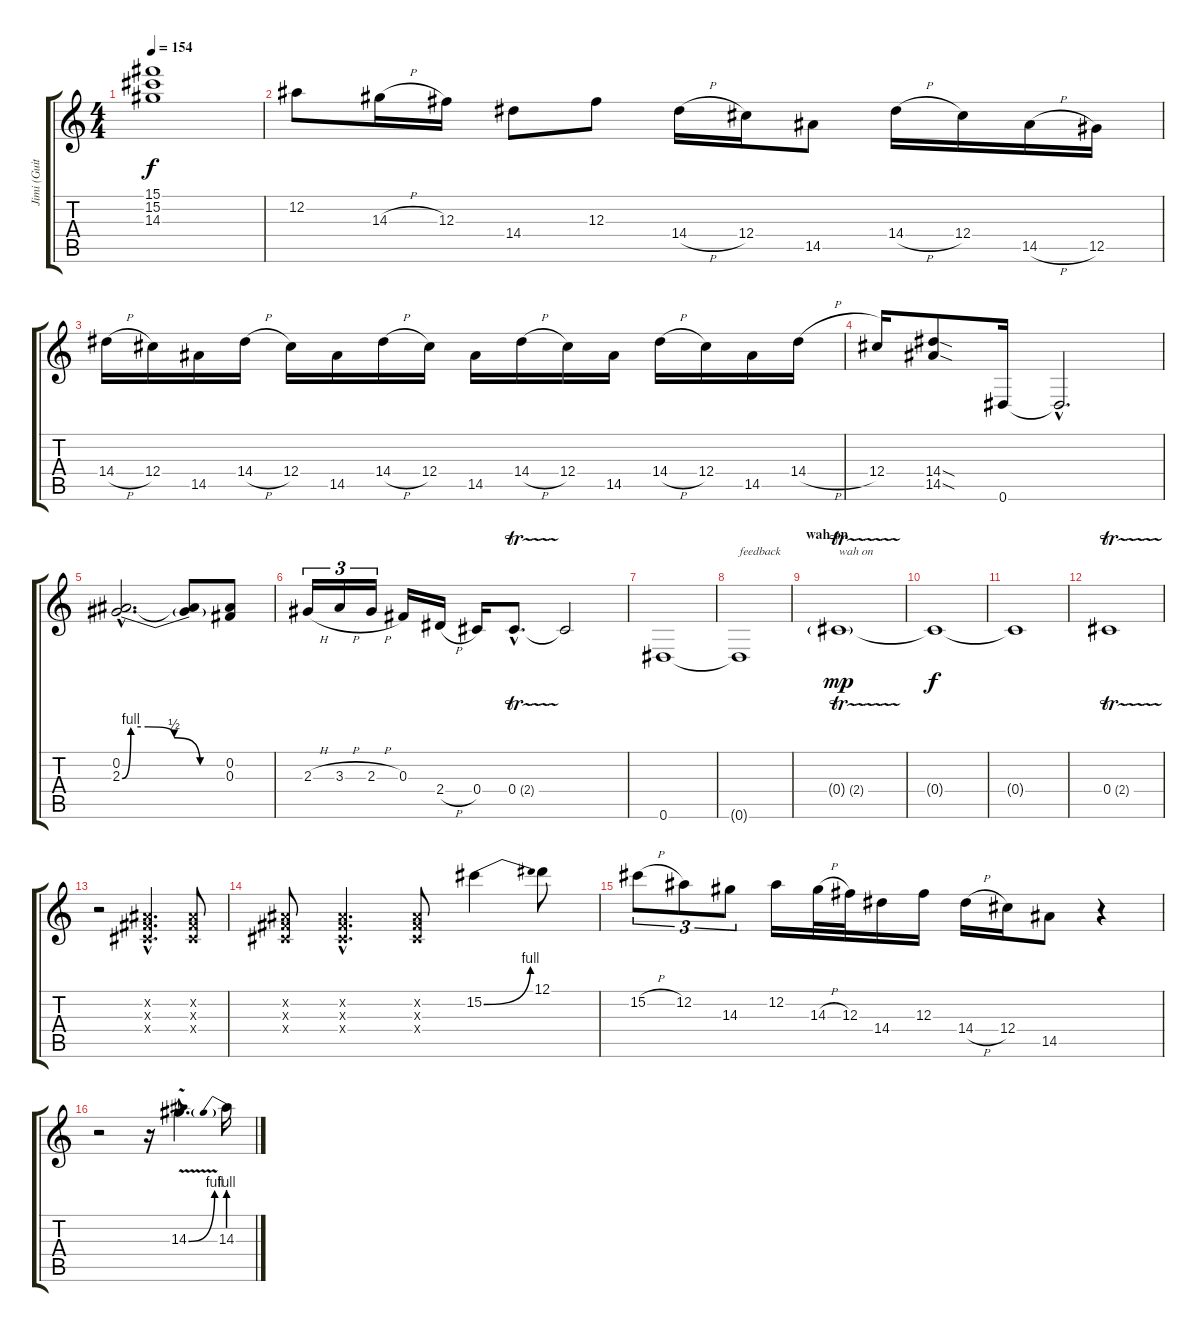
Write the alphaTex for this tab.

\track ("Jimi (Guitar)" "Jimi (Guit") {instrument overdrivenguitar}
\staff {score tabs}
\tuning (Eb4 Bb3 Gb3 Db3 Ab2 Eb2) {hide}
\ts (4 4)
\tempo 154
\clef g2
\ks c
(15.1{t} 15.2{t} 14.3{t}).1{dy f} |
12.2.8 14.3{h}.16 12.3.16 14.4.8 12.3.8 14.4{h}.16 12.4.16 14.5.8 14.4{h}.16 12.4.16 14.5{h}.16 12.5.16 |
14.4{h}.16 12.4.16 14.5.16 14.4{h}.16 12.4.16 14.5.16 14.4{h}.16 12.4.16 14.5.16 14.4{h}.16 12.4.16 14.5.16 14.4{h}.16 12.4.16 14.5.16 14.4{h}.16 |
12.4.16 (14.4{sod} 14.5{sod}).8 0.6.16 0.6{hac t}.2{d} |
(0.2{hac} 2.3{be (custom 0 0 5 4 15 4 30 2 45 0 60 0) hac}).2{d} (0.2{t} 2.3{t}).8 (0.2 0.3).8 |
2.3{h}.16{tu (3 2)} 3.3{h}.16{tu (3 2)} 2.3{h}.16{tu (3 2)} 0.3.16 2.4{h}.16 0.4.16 0.4{tr (2 16) hac}.8{d} 0.4{t}.2 |
0.6.1 |
0.6{t}.1{txt "feedback"} |
\section ("" "wah on")
0.4{tr (2 16) g}.1{txt "wah on" dy mp} |
0.4{t}.1{dy f} |
0.4{t}.1 |
0.4{tr (2 16)}.1 |
r.2 (0.2{hac x} 0.3{hac x} 0.4{hac x}).4{d} (0.2{x} 0.3{x} 0.4{x}).8 |
(0.2{x} 0.3{x} 0.4{x}).8 (0.2{hac x} 0.3{hac x} 0.4{hac x}).4{d} (0.2{x} 0.3{x} 0.4{x}).8 15.2{be (bend 0 0 60 4)}.4 12.1.8 |
15.2{h}.8{tu (3 2)} 12.2.8{tu (3 2)} 14.3.8{tu (3 2)} 12.2.16 14.3{h}.32 12.3.32 14.4.16 12.3.16 14.4{h}.16 12.4.16 14.5.8 r.4 |
r.2 r.16 14.3{be (bend 0 0 60 4) v hac}.4{d} 14.3{be (prebend 0 4 60 4)}.16
